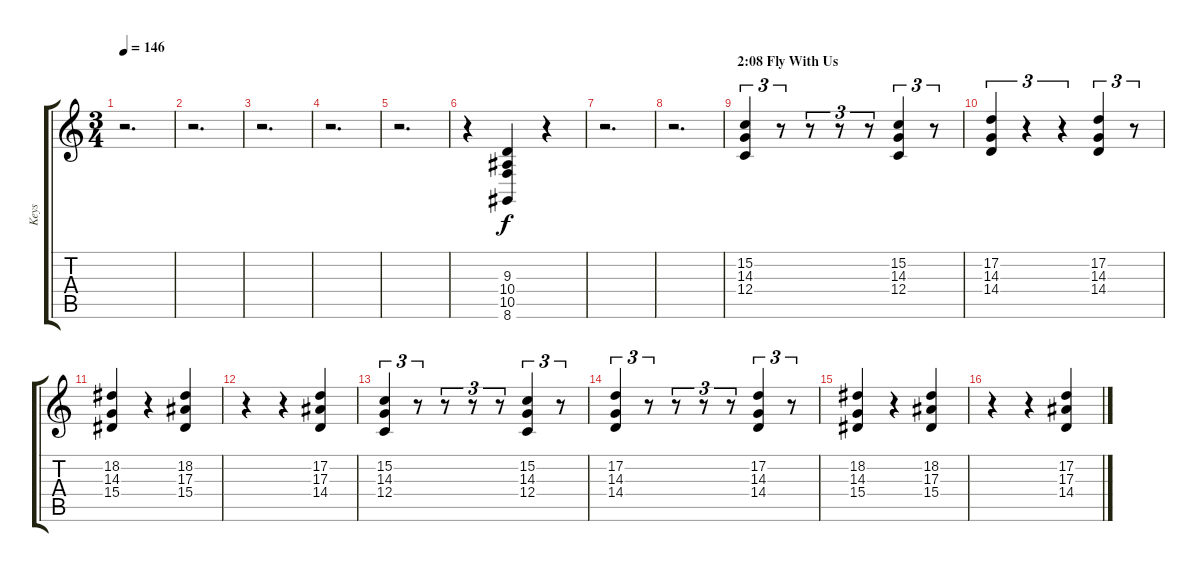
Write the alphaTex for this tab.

\track ("Keys" "Keys") {instrument pad3polysynth}
\staff {score tabs}
\tuning (D4 A3 F3 C3 G2 C2) {hide}
\ts (3 4)
\tempo 146
\clef g2
\ks c
r.2{d dy f} |
r.2{d} |
r.2{d} |
r.2{d} |
r.2{d} |
r.4 (9.3 10.4 10.5 8.6).4 r.4 |
r.2{d} |
r.2{d} |
\section ("" "2:08 Fly With Us")
(15.2 14.3 12.4).4{tu (3 2)} r.8{tu (3 2)} r.8{tu (3 2)} r.8{tu (3 2)} r.8{tu (3 2)} (15.2 14.3 12.4).4{tu (3 2)} r.8{tu (3 2)} |
(17.2 14.3 14.4).4{tu (3 2)} r.4{tu (3 2)} r.4{tu (3 2)} (17.2 14.3 14.4).4{tu (3 2)} r.8{tu (3 2)} |
(18.2 14.3 15.4).4 r.4 (18.2 17.3 15.4).4 |
r.4 r.4 (17.2 17.3 14.4).4 |
(15.2 14.3 12.4).4{tu (3 2)} r.8{tu (3 2)} r.8{tu (3 2)} r.8{tu (3 2)} r.8{tu (3 2)} (15.2 14.3 12.4).4{tu (3 2)} r.8{tu (3 2)} |
(17.2 14.3 14.4).4{tu (3 2)} r.8{tu (3 2)} r.8{tu (3 2)} r.8{tu (3 2)} r.8{tu (3 2)} (17.2 14.3 14.4).4{tu (3 2)} r.8{tu (3 2)} |
(18.2 14.3 15.4).4 r.4 (18.2 17.3 15.4).4 |
r.4 r.4 (17.2 17.3 14.4).4
